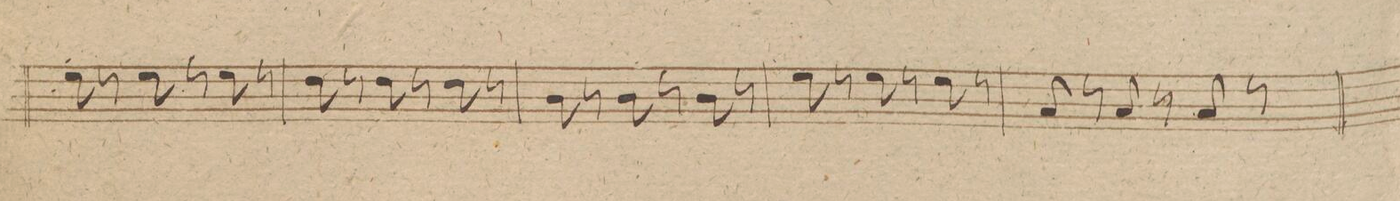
**kern
*I"Organo.
*clefF4
*k[f#]
*met(c|)
*M3/4
8G\
8r
8G\
8r
8G\
8r
=129
8F#\
8r
8F#\
8r
8F#\
8r
=130
8D\
8r
8D\
8r
8D\
8r
=131
8G\
8r
8G\
8r
8G\
8r
=132
8C/
8r
8C/
8r
8C/
8r
=133
*-
